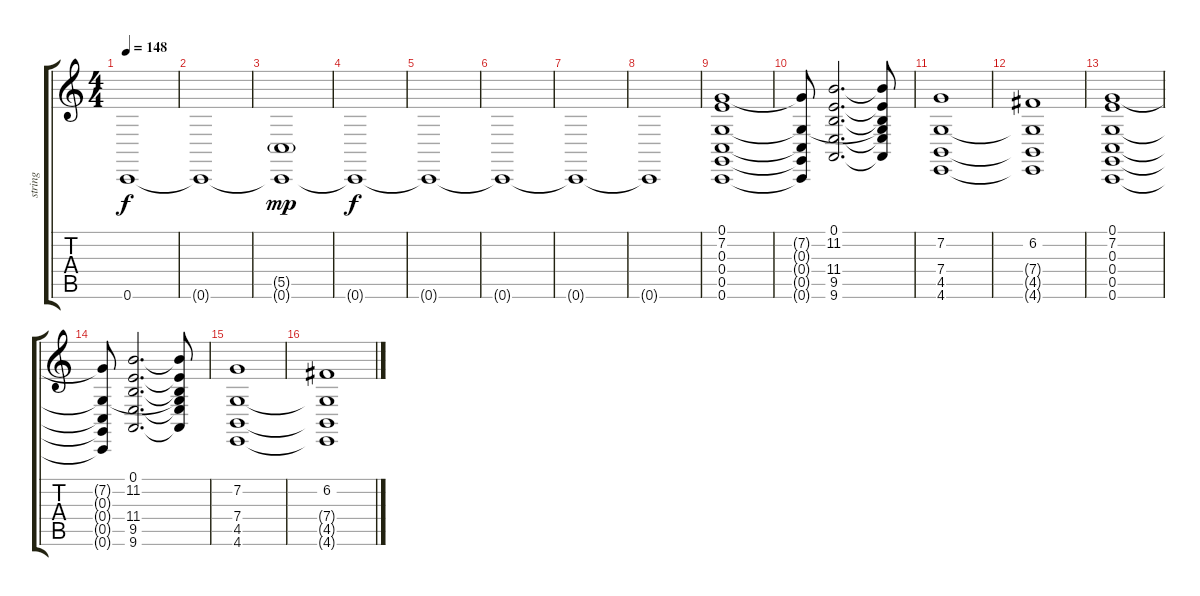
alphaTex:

\track ("string" "string") {instrument stringensemble1}
\staff {score tabs}
\tuning (E4 C4 G3 C3 G2 C2) {hide}
\ts (4 4)
\tempo 148
\clef g2
\ks c
0.6.1{dy f} |
0.6{t}.1 |
(5.5{g} 0.6{t}).1{dy mp} |
0.6{t}.1{dy f} |
0.6{t}.1 |
0.6{t}.1 |
0.6{t}.1 |
0.6{t}.1 |
(0.1 7.2 0.3 0.4 0.5 0.6).1 |
(7.2{t} 0.3{t} 0.4{t} 0.5{t} 0.6{t}).8 (0.1 11.2 11.4 9.5 9.6).2{d} (0.1{t} 11.2{t} 0.3{t} 11.4{t} 9.5{t} 9.6{t}).8 |
(7.2 7.4 4.5 4.6).1 |
(6.2 7.4{t} 4.5{t} 4.6{t}).1 |
(0.1 7.2 0.3 0.4 0.5 0.6).1 |
(7.2{t} 0.3{t} 0.4{t} 0.5{t} 0.6{t}).8 (0.1 11.2 11.4 9.5 9.6).2{d} (0.1{t} 11.2{t} 0.3{t} 11.4{t} 9.5{t} 9.6{t}).8 |
(7.2 7.4 4.5 4.6).1 |
(6.2 7.4{t} 4.5{t} 4.6{t}).1
